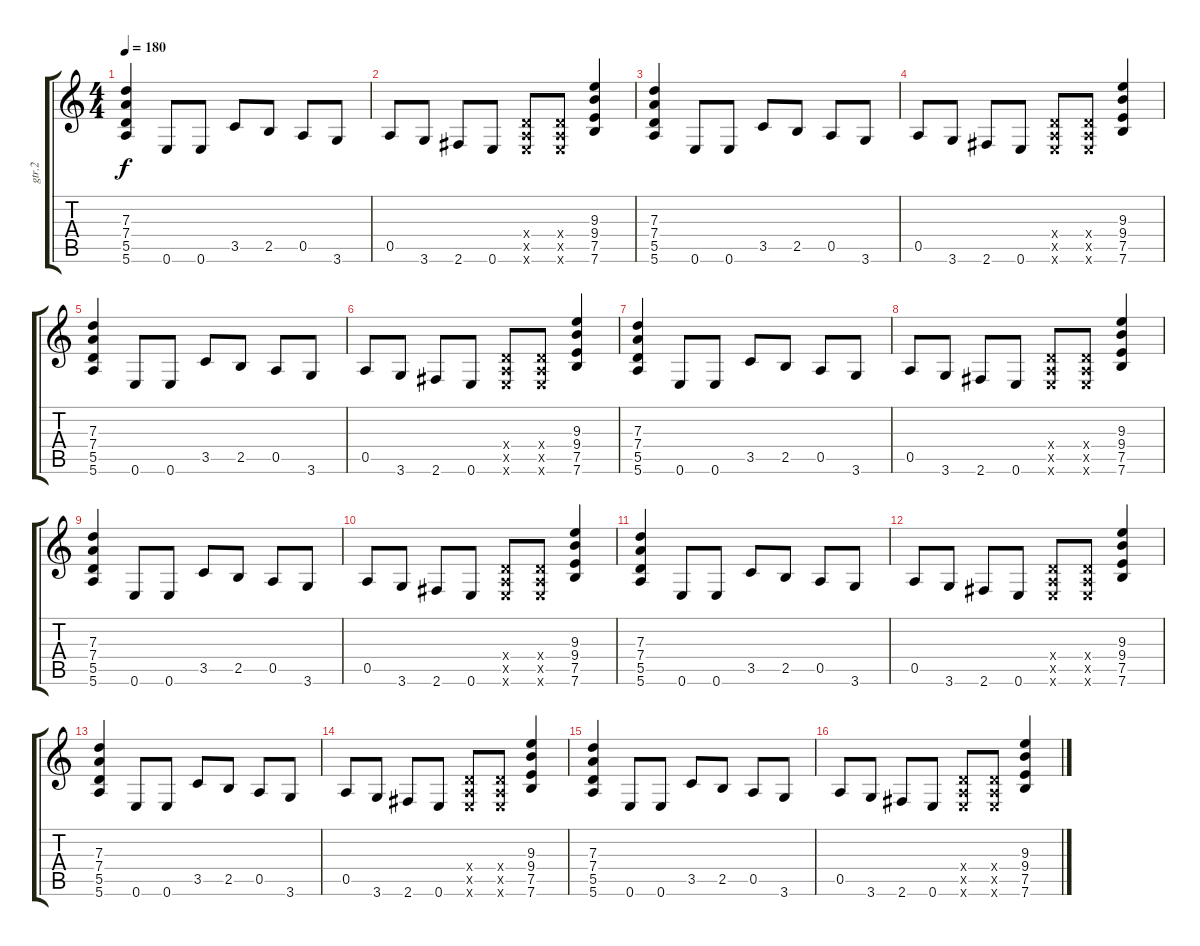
\track ("gtr.2" "gtr.2") {instrument distortionguitar}
\staff {score tabs}
\tuning (E4 B3 G3 D3 A2 E2) {hide}
\ts (4 4)
\tempo 180
\clef g2
\ks c
(7.3 7.4 5.5 5.6).4{dy f} 0.6.8 0.6.8 3.5.8 2.5.8 0.5.8 3.6.8 |
0.5.8 3.6.8 2.6.8 0.6.8 (0.4{x} 0.5{x} 0.6{x}).8 (0.4{x} 0.5{x} 0.6{x}).8 (9.3 9.4 7.5 7.6).4 |
(7.3 7.4 5.5 5.6).4 0.6.8 0.6.8 3.5.8 2.5.8 0.5.8 3.6.8 |
0.5.8 3.6.8 2.6.8 0.6.8 (0.4{x} 0.5{x} 0.6{x}).8 (0.4{x} 0.5{x} 0.6{x}).8 (9.3 9.4 7.5 7.6).4 |
(7.3 7.4 5.5 5.6).4 0.6.8 0.6.8 3.5.8 2.5.8 0.5.8 3.6.8 |
0.5.8 3.6.8 2.6.8 0.6.8 (0.4{x} 0.5{x} 0.6{x}).8 (0.4{x} 0.5{x} 0.6{x}).8 (9.3 9.4 7.5 7.6).4 |
(7.3 7.4 5.5 5.6).4 0.6.8 0.6.8 3.5.8 2.5.8 0.5.8 3.6.8 |
0.5.8 3.6.8 2.6.8 0.6.8 (0.4{x} 0.5{x} 0.6{x}).8 (0.4{x} 0.5{x} 0.6{x}).8 (9.3 9.4 7.5 7.6).4 |
(7.3 7.4 5.5 5.6).4 0.6.8 0.6.8 3.5.8 2.5.8 0.5.8 3.6.8 |
0.5.8 3.6.8 2.6.8 0.6.8 (0.4{x} 0.5{x} 0.6{x}).8 (0.4{x} 0.5{x} 0.6{x}).8 (9.3 9.4 7.5 7.6).4 |
(7.3 7.4 5.5 5.6).4 0.6.8 0.6.8 3.5.8 2.5.8 0.5.8 3.6.8 |
0.5.8 3.6.8 2.6.8 0.6.8 (0.4{x} 0.5{x} 0.6{x}).8 (0.4{x} 0.5{x} 0.6{x}).8 (9.3 9.4 7.5 7.6).4 |
(7.3 7.4 5.5 5.6).4 0.6.8 0.6.8 3.5.8 2.5.8 0.5.8 3.6.8 |
0.5.8 3.6.8 2.6.8 0.6.8 (0.4{x} 0.5{x} 0.6{x}).8 (0.4{x} 0.5{x} 0.6{x}).8 (9.3 9.4 7.5 7.6).4 |
(7.3 7.4 5.5 5.6).4 0.6.8 0.6.8 3.5.8 2.5.8 0.5.8 3.6.8 |
0.5.8 3.6.8 2.6.8 0.6.8 (0.4{x} 0.5{x} 0.6{x}).8 (0.4{x} 0.5{x} 0.6{x}).8 (9.3 9.4 7.5 7.6).4
